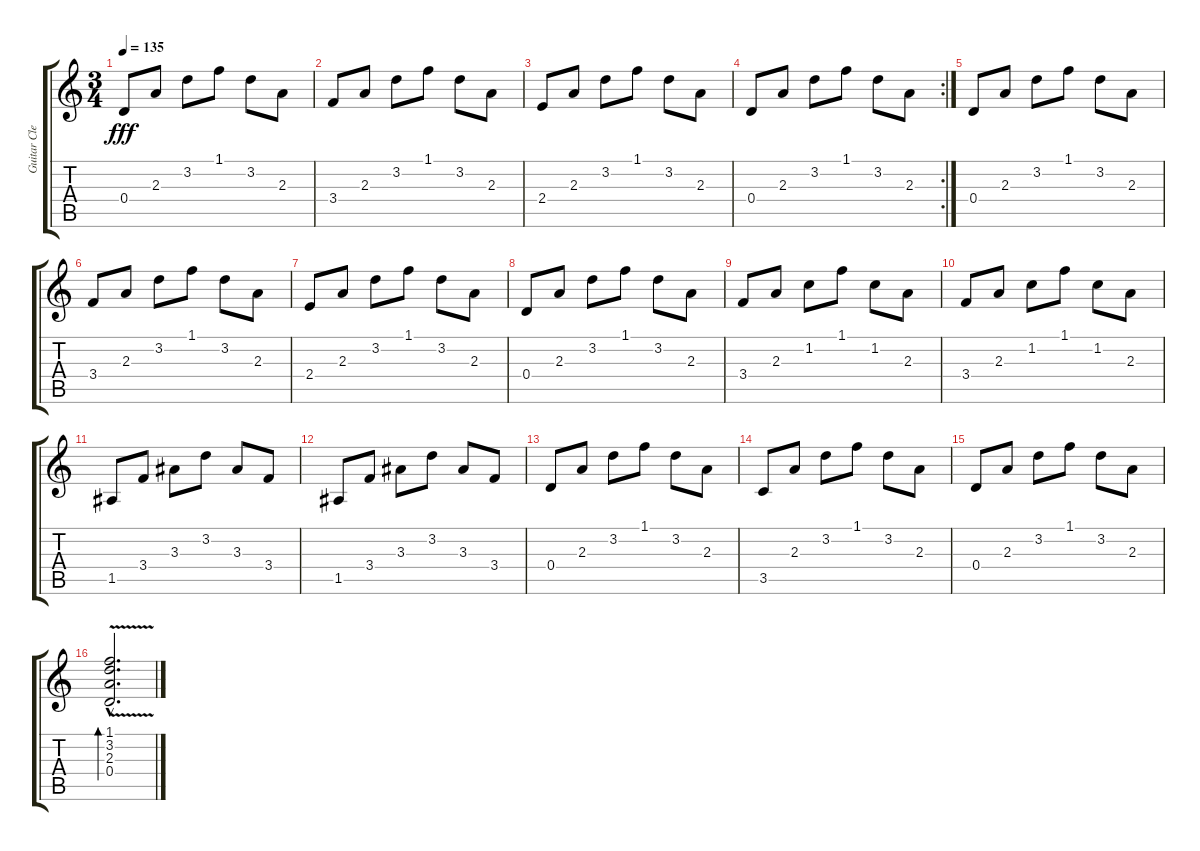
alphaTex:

\track ("Guitar Clean 2" "Guitar Cle") {instrument electricguitarclean}
\staff {score tabs}
\tuning (E4 B3 G3 D3 A2 E2) {hide}
\ts (3 4)
\tempo 135
\clef g2
\ks c
0.4.8{dy fff} 2.3.8 3.2.8 1.1.8 3.2.8 2.3.8 |
3.4.8 2.3.8 3.2.8 1.1.8 3.2.8 2.3.8 |
2.4.8 2.3.8 3.2.8 1.1.8 3.2.8 2.3.8 |
\rc 2
0.4.8 2.3.8 3.2.8 1.1.8 3.2.8 2.3.8 |
0.4.8 2.3.8 3.2.8 1.1.8 3.2.8 2.3.8 |
3.4.8 2.3.8 3.2.8 1.1.8 3.2.8 2.3.8 |
2.4.8 2.3.8 3.2.8 1.1.8 3.2.8 2.3.8 |
0.4.8 2.3.8 3.2.8 1.1.8 3.2.8 2.3.8 |
3.4.8 2.3.8 1.2.8 1.1.8 1.2.8 2.3.8 |
3.4.8 2.3.8 1.2.8 1.1.8 1.2.8 2.3.8 |
1.5.8 3.4.8 3.3.8 3.2.8 3.3.8 3.4.8 |
1.5.8 3.4.8 3.3.8 3.2.8 3.3.8 3.4.8 |
0.4.8 2.3.8 3.2.8 1.1.8 3.2.8 2.3.8 |
3.5.8 2.3.8 3.2.8 1.1.8 3.2.8 2.3.8 |
0.4.8 2.3.8 3.2.8 1.1.8 3.2.8 2.3.8 |
(1.1{v hac} 3.2{v hac} 2.3{v hac} 0.4{v hac}).2{d bd 120}
